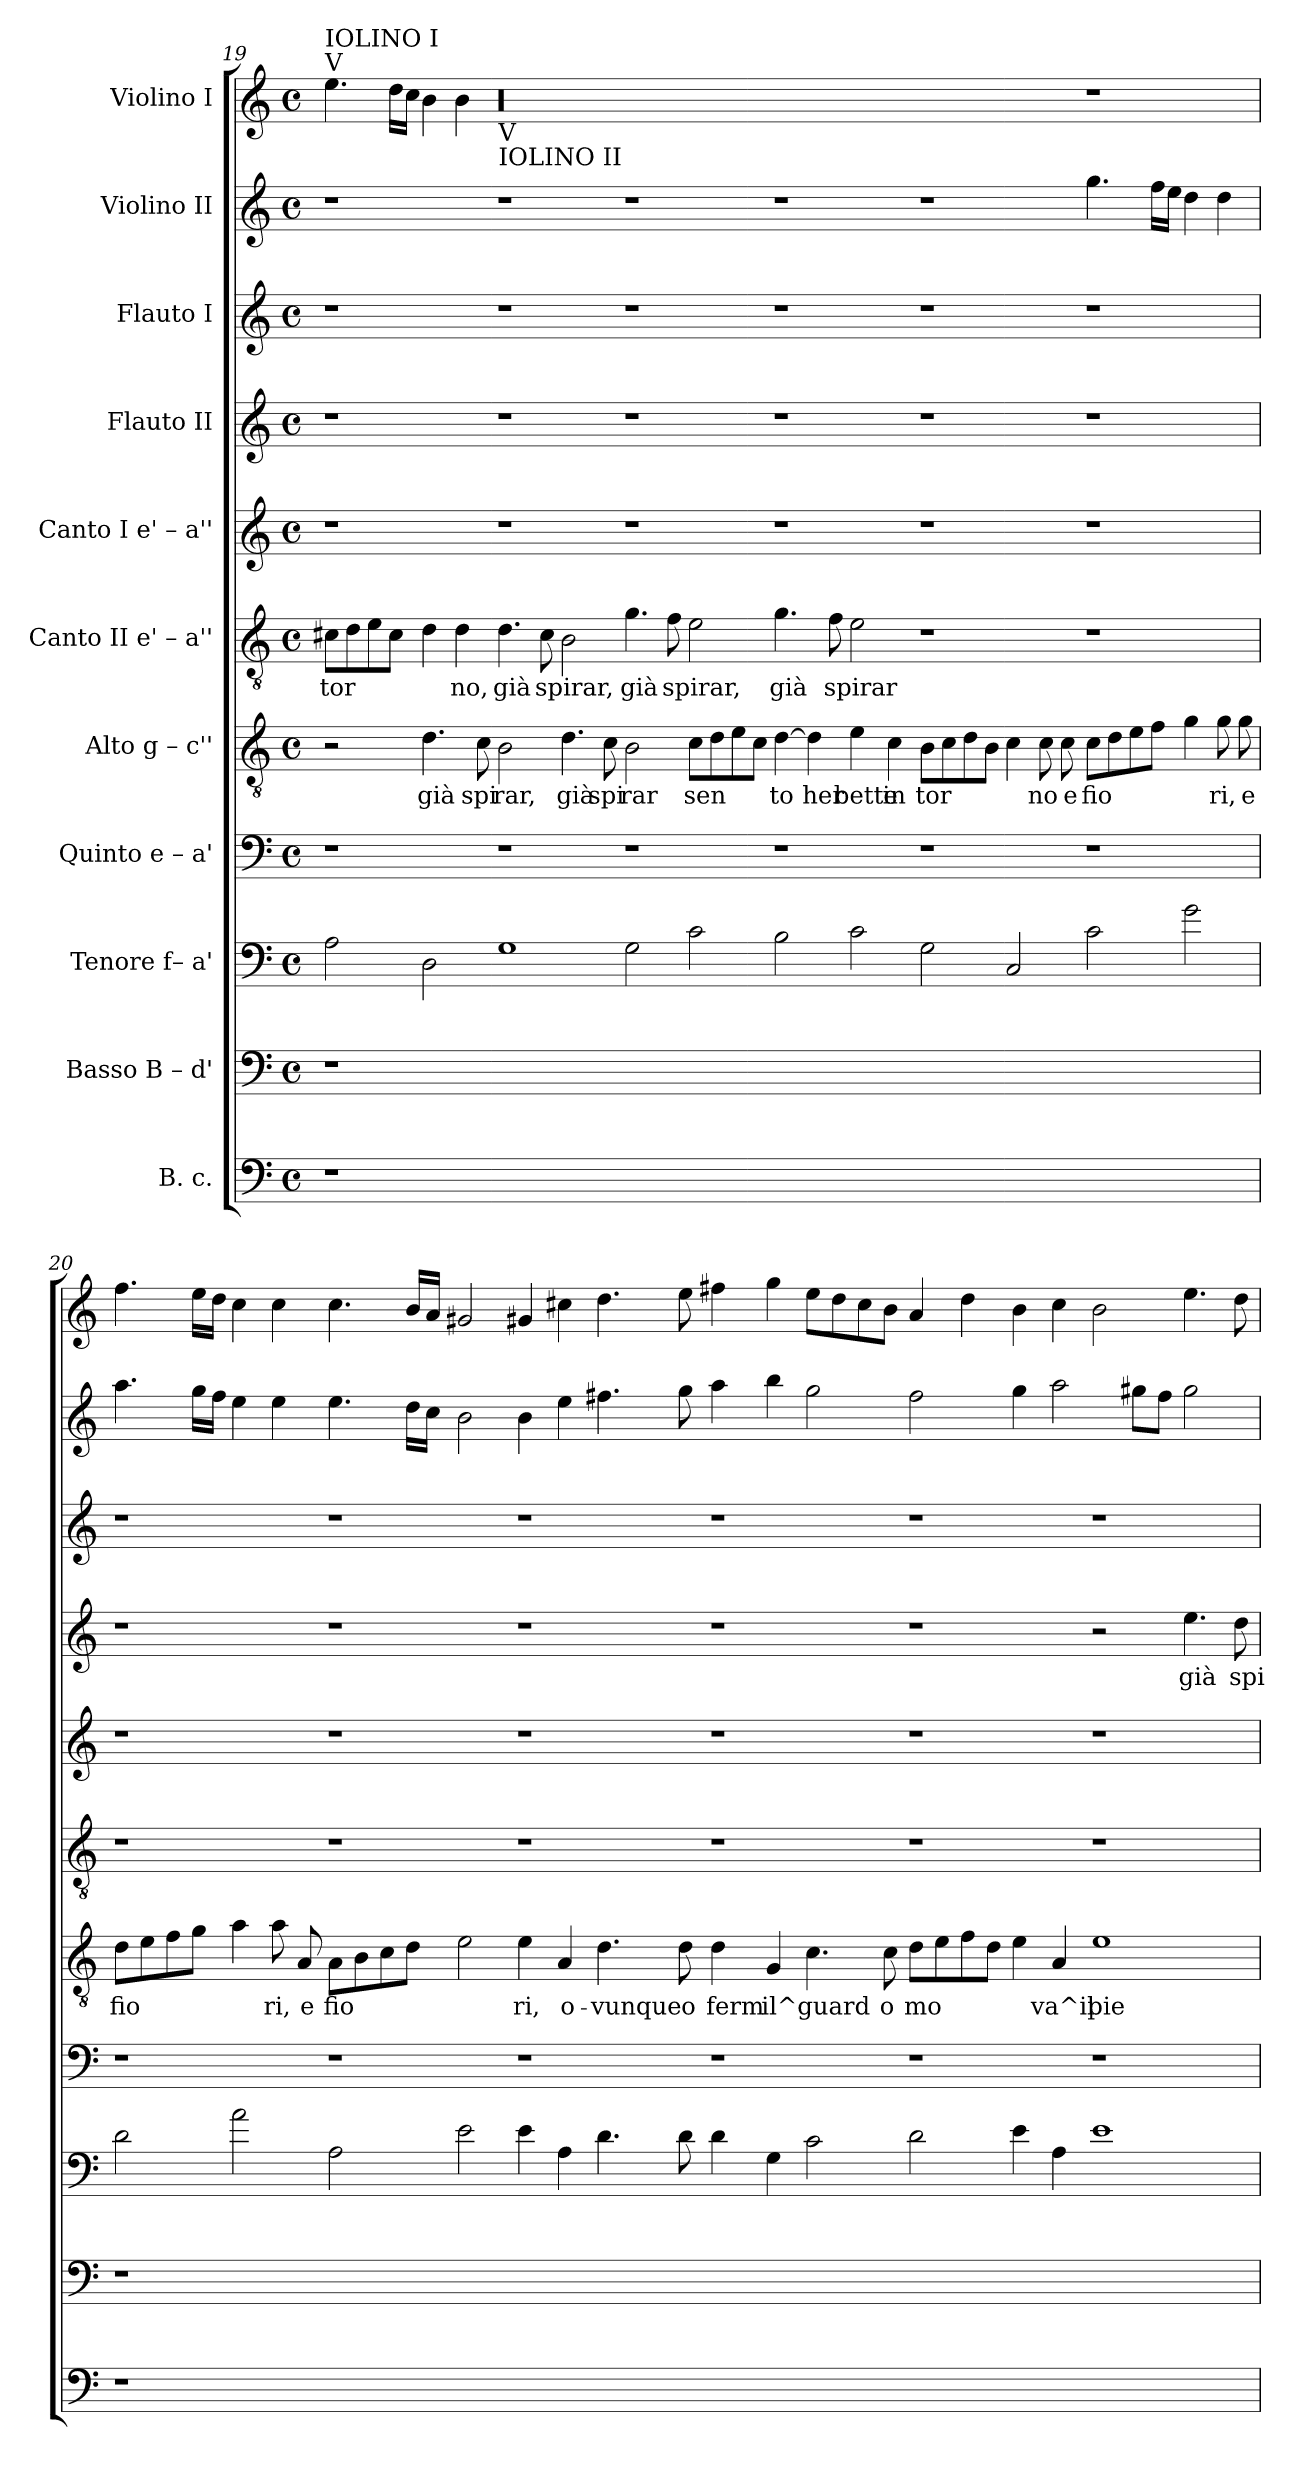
**kern	**kern	**kern	**text	**kern	**kern	**text	**kern	**text	**kern	**kern	**text	**kern	**kern	**kern
*part11	*part10	*part9	*part9	*part8	*part7	*part7	*part6	*part6	*part5	*part4	*part4	*part3	*part2	*part1
*staff11	*staff10	*staff9	*staff9	*staff8	*staff7	*staff7	*staff6	*staff6	*staff5	*staff4	*staff4	*staff3	*staff2	*staff1
*I"B. c.	*I"Basso  B – d'	*I"Tenore  f– a'	*	*I"Quinto  e – a'	*I"Alto  g – c''	*	*I"Canto II  e' – a''	*	*I"Canto I  e' – a''	*I"Flauto II	*	*I"Flauto I	*I"Violino II	*I"Violino I
!!LO:LB:g=z
*clefF4	*clefF4	*clefF4	*	*clefF4	*clefGv2	*	*clefGv2	*	*clefG2	*clefG2	*	*clefG2	*clefG2	*clefG2
*k[]	*k[]	*k[]	*	*k[]	*k[]	*	*k[]	*	*k[]	*k[]	*	*k[]	*k[]	*k[]
*C:	*C:	*C:	*	*C:	*C:	*	*C:	*	*C:	*C:	*	*C:	*C:	*C:
*M4/4	*M4/4	*M4/4	*	*M4/4	*M4/4	*	*M4/4	*	*M4/4	*M4/4	*	*M4/4	*M4/4	*M4/4
*met(c)	*met(c)	*met(c)	*	*met(c)	*met(c)	*	*met(c)	*	*met(c)	*met(c)	*	*met(c)	*met(c)	*met(c)
=19	=19	=19	=19	=19	=19	=19	=19	=19	=19	=19	=19	=19	=19	=19
!	!	!	!	!	!	!	!	!	!	!	!	!	!	!LO:TX:a:t=V
!	!	!	!	!	!	!	!	!	!	!	!	!	!	!LO:TX:a:t=IOLINO I
!	!	!	!LO:LY:a:rj	!	!	!	!	!LO:LY:b:rj	!	!	!	!	!	!
1r	1r	2A\	.	1r	2r	.	8c#X\L	tor	1r	1r	.	1r	1r	4.ee\
!	!	!	!	!	!	!	!	!LO:LY:b:rj	!	!	!	!	!	!
.	.	.	.	.	.	.	8d\	.	.	.	.	.	.	.
!	!	!	!	!	!	!	!	!LO:LY:b:rj	!	!	!	!	!	!
.	.	.	.	.	.	.	8e\	.	.	.	.	.	.	.
!	!	!	!	!	!	!	!	!LO:LY:b:rj	!	!	!	!	!	!
.	.	.	.	.	.	.	8c#\J	.	.	.	.	.	.	16dd\L
.	.	.	.	.	.	.	.	.	.	.	.	.	.	16cc\J
!	!	!	!LO:LY:a:rj	!	!	!LO:LY:b:rj	!	!LO:LY:b:rj	!	!	!	!	!	!
.	.	2D\	.	.	4.d\	già	4d\	.	.	.	.	.	.	4b\
!	!	!	!	!	!	!	!	!LO:LY:b:rj	!	!	!	!	!	!
.	.	.	.	.	.	.	4d\	no,	.	.	.	.	.	4b\
!	!	!	!	!	!	!LO:LY:b:rj	!	!	!	!	!	!	!	!
.	.	.	.	.	8c\	spi	.	.	.	.	.	.	.	.
!	!	!	!	!	!	!	!	!	!	!	!	!	!	!LO:TX:b:t=V
!	!	!	!	!	!	!	!	!	!	!	!	!	!	!LO:TX:b:t=IOLINO II
!	!	!	!LO:LY:a:rj	!	!	!LO:LY:b:rj	!	!LO:LY:b:rj	!	!	!	!	!	!
00ryy	00ryy	1G	.	1r	2B\	rar,	4.d\	già	1r	1r	.	1r	1r	00r
!	!	!	!	!	!	!	!	!LO:LY:b:rj	!	!	!	!	!	!
.	.	.	.	.	.	.	8c#\	spirar,	.	.	.	.	.	.
!	!	!	!	!	!	!LO:LY:b:rj	!	!LO:LY:b:rj	!	!	!	!	!	!
.	.	.	.	.	4.d\	già	2B\	.	.	.	.	.	.	.
!	!	!	!	!	!	!LO:LY:b:rj	!	!	!	!	!	!	!	!
.	.	.	.	.	8c\	spi	.	.	.	.	.	.	.	.
!	!	!	!LO:LY:a:rj	!	!	!LO:LY:b:rj	!	!LO:LY:b:rj	!	!	!	!	!	!
.	.	2G\	.	1r	2B\	rar	4.g\	già	1r	1r	.	1r	1r	.
!	!	!	!	!	!	!	!	!LO:LY:b:rj	!	!	!	!	!	!
.	.	.	.	.	.	.	8f\	spirar,	.	.	.	.	.	.
!	!	!	!LO:LY:a:rj	!	!	!LO:LY:b:rj	!	!LO:LY:b:rj	!	!	!	!	!	!
.	.	2c\	.	.	8c\L	sen	2e\	.	.	.	.	.	.	.
!	!	!	!	!	!	!LO:LY:b:rj	!	!	!	!	!	!	!	!
.	.	.	.	.	8d\	.	.	.	.	.	.	.	.	.
!	!	!	!	!	!	!LO:LY:b:rj	!	!	!	!	!	!	!	!
.	.	.	.	.	8e\	.	.	.	.	.	.	.	.	.
!	!	!	!	!	!	!LO:LY:b:rj	!	!	!	!	!	!	!	!
.	.	.	.	.	8c\J	.	.	.	.	.	.	.	.	.
!	!	!	!LO:LY:a:rj	!	!	!LO:LY:b:rj	!	!LO:LY:b:rj	!	!	!	!	!	!
.	.	2B\	.	1r	[<4d\	to	4.g\	già	1r	1r	.	1r	1r	.
!	!	!	!	!	!	!LO:LY:b:rj	!	!	!	!	!	!	!	!
.	.	.	.	.	4d\]	her	.	.	.	.	.	.	.	.
!	!	!	!	!	!	!	!	!LO:LY:b:rj	!	!	!	!	!	!
.	.	.	.	.	.	.	8f\	spirar	.	.	.	.	.	.
!	!	!	!LO:LY:a:rj	!	!	!LO:LY:b:rj	!	!LO:LY:b:rj	!	!	!	!	!	!
.	.	2c\	.	.	4e\	bette	2e\	.	.	.	.	.	.	.
!	!	!	!	!	!	!LO:LY:b:rj	!	!	!	!	!	!	!	!
.	.	.	.	.	4c\	in	.	.	.	.	.	.	.	.
!	!	!	!LO:LY:a:rj	!	!	!LO:LY:b:rj	!	!	!	!	!	!	!	!
.	.	2G\	.	1r	8B\L	tor	1r	.	1r	1r	.	1r	1r	.
!	!	!	!	!	!	!LO:LY:b:rj	!	!	!	!	!	!	!	!
.	.	.	.	.	8c\	.	.	.	.	.	.	.	.	.
!	!	!	!	!	!	!LO:LY:b:rj	!	!	!	!	!	!	!	!
.	.	.	.	.	8d\	.	.	.	.	.	.	.	.	.
!	!	!	!	!	!	!LO:LY:b:rj	!	!	!	!	!	!	!	!
.	.	.	.	.	8B\J	.	.	.	.	.	.	.	.	.
!	!	!	!LO:LY:a:rj	!	!	!LO:LY:b:rj	!	!	!	!	!	!	!	!
.	.	2C/	.	.	4c\	.	.	.	.	.	.	.	.	.
!	!	!	!	!	!	!LO:LY:b:rj	!	!	!	!	!	!	!	!
.	.	.	.	.	8c\	no	.	.	.	.	.	.	.	.
!	!	!	!	!	!	!LO:LY:b:rj	!	!	!	!	!	!	!	!
.	.	.	.	.	8c\	e	.	.	.	.	.	.	.	.
!	!	!	!LO:LY:a:rj	!	!	!LO:LY:b:rj	!	!	!	!	!	!	!	!
1ryy	1ryy	2c\	.	1r	8c\L	fio	1r	.	1r	1r	.	1r	4.gg\	1r
!	!	!	!	!	!	!LO:LY:b:rj	!	!	!	!	!	!	!	!
.	.	.	.	.	8d\	.	.	.	.	.	.	.	.	.
!	!	!	!	!	!	!LO:LY:b:rj	!	!	!	!	!	!	!	!
.	.	.	.	.	8e\	.	.	.	.	.	.	.	.	.
!	!	!	!	!	!	!LO:LY:b:rj	!	!	!	!	!	!	!	!
.	.	.	.	.	8f\J	.	.	.	.	.	.	.	16ff\L	.
.	.	.	.	.	.	.	.	.	.	.	.	.	16ee\J	.
!	!	!	!LO:LY:a:rj	!	!	!LO:LY:b:rj	!	!	!	!	!	!	!	!
.	.	2g\	.	.	4g\	.	.	.	.	.	.	.	4dd\	.
!	!	!	!	!	!	!LO:LY:b:rj	!	!	!	!	!	!	!	!
.	.	.	.	.	8g\	ri,	.	.	.	.	.	.	4dd\	.
!	!	!	!	!	!	!LO:LY:b:rj	!	!	!	!	!	!	!	!
.	.	.	.	.	8g\	e	.	.	.	.	.	.	.	.
!!LO:PB:g=z
=20	=20	=20	=20	=20	=20	=20	=20	=20	=20	=20	=20	=20	=20	=20
!	!	!	!LO:LY:a:rj	!	!	!LO:LY:b:rj	!	!	!	!	!	!	!	!
1r	1r	2d\	.	1r	8d\L	fio-	1r	.	1r	1r	.	1r	4.aa\	4.ff\
!	!	!	!	!	!	!LO:LY:b:rj	!	!	!	!	!	!	!	!
.	.	.	.	.	8e\	--	.	.	.	.	.	.	.	.
!	!	!	!	!	!	!LO:LY:b:rj	!	!	!	!	!	!	!	!
.	.	.	.	.	8f\	--	.	.	.	.	.	.	.	.
!	!	!	!	!	!	!LO:LY:b:rj	!	!	!	!	!	!	!	!
.	.	.	.	.	8g\J	--	.	.	.	.	.	.	16gg\L	16ee\L
.	.	.	.	.	.	.	.	.	.	.	.	.	16ff\J	16dd\J
!	!	!	!LO:LY:a:rj	!	!	!LO:LY:b:rj	!	!	!	!	!	!	!	!
.	.	2a\	.	.	4a\	--	.	.	.	.	.	.	4ee\	4cc\
!	!	!	!	!	!	!LO:LY:b:rj	!	!	!	!	!	!	!	!
.	.	.	.	.	8a\	-ri,	.	.	.	.	.	.	4ee\	4cc\
!	!	!	!	!	!	!LO:LY:b:rj	!	!	!	!	!	!	!	!
.	.	.	.	.	8A/	e	.	.	.	.	.	.	.	.
!	!	!	!LO:LY:a:rj	!	!	!LO:LY:b:rj	!	!	!	!	!	!	!	!
00ryy	00ryy	2A\	.	1r	8A\L	fio-	1r	.	1r	1r	.	1r	4.ee\	4.cc\
!	!	!	!	!	!	!LO:LY:b:rj	!	!	!	!	!	!	!	!
.	.	.	.	.	8B\	--	.	.	.	.	.	.	.	.
!	!	!	!	!	!	!LO:LY:b:rj	!	!	!	!	!	!	!	!
.	.	.	.	.	8c\	--	.	.	.	.	.	.	.	.
!	!	!	!	!	!	!LO:LY:b:rj	!	!	!	!	!	!	!	!
.	.	.	.	.	8d\J	--	.	.	.	.	.	.	16dd\L	16b/L
.	.	.	.	.	.	.	.	.	.	.	.	.	16cc\J	16a/J
!	!	!	!LO:LY:a:rj	!	!	!LO:LY:b:rj	!	!	!	!	!	!	!	!
.	.	2e\	.	.	2e\	--	.	.	.	.	.	.	2b\	2g#X/
!	!	!	!LO:LY:a:rj	!	!	!LO:LY:b:rj	!	!	!	!	!	!	!	!
.	.	4e\	.	1r	4e\	-ri,	1r	.	1r	1r	.	1r	4b\	4g#X/
!	!	!	!LO:LY:a:rj	!	!	!LO:LY:b:rj	!	!	!	!	!	!	!	!
.	.	4A\	.	.	4A/	o-	.	.	.	.	.	.	4ee\	4cc#X\
!	!	!	!LO:LY:a:rj	!	!	!LO:LY:b:rj	!	!	!	!	!	!	!	!
.	.	4.d\	.	.	4.d\	-vunque	.	.	.	.	.	.	4.ff#X\	4.dd\
!	!	!	!LO:LY:a:rj	!	!	!LO:LY:b:rj	!	!	!	!	!	!	!	!
.	.	8d\	.	.	8d\	o	.	.	.	.	.	.	8gg\	8ee\
!	!	!	!LO:LY:a:rj	!	!	!LO:LY:b:rj	!	!	!	!	!	!	!	!
.	.	4d\	.	1r	4d\	ferm	1r	.	1r	1r	.	1r	4aa\	4ff#X\
!	!	!	!LO:LY:a:rj	!	!	!LO:LY:b:rj	!	!	!	!	!	!	!	!
.	.	4G\	.	.	4G/	il^guard	.	.	.	.	.	.	4bb\	4gg\
!	!	!	!LO:LY:a:rj	!	!	!LO:LY:b:rj	!	!	!	!	!	!	!	!
.	.	2c\	.	.	4.c\	.	.	.	.	.	.	.	2gg\	8ee\L
.	.	.	.	.	.	.	.	.	.	.	.	.	.	8dd\
.	.	.	.	.	.	.	.	.	.	.	.	.	.	8cc#\
!	!	!	!	!	!	!LO:LY:b:rj	!	!	!	!	!	!	!	!
.	.	.	.	.	8c\	o	.	.	.	.	.	.	.	8b\J
!	!	!	!LO:LY:a:rj	!	!	!LO:LY:b:rj	!	!	!	!	!	!	!	!
.	.	2d\	.	1r	8d\L	mo-	1r	.	1r	1r	.	1r	2ff#\	4a/
!	!	!	!	!	!	!LO:LY:b:rj	!	!	!	!	!	!	!	!
.	.	.	.	.	8e\	--	.	.	.	.	.	.	.	.
!	!	!	!	!	!	!LO:LY:b:rj	!	!	!	!	!	!	!	!
.	.	.	.	.	8f\	--	.	.	.	.	.	.	.	4dd\
!	!	!	!	!	!	!LO:LY:b:rj	!	!	!	!	!	!	!	!
.	.	.	.	.	8d\J	--	.	.	.	.	.	.	.	.
!	!	!	!LO:LY:a:rj	!	!	!LO:LY:b:rj	!	!	!	!	!	!	!	!
.	.	4e\	.	.	4e\	--	.	.	.	.	.	.	4gg\	4b\
!	!	!	!LO:LY:a:rj	!	!	!LO:LY:b:rj	!	!	!	!	!	!	!	!
.	.	4A\	.	.	4A/	-va^il	.	.	.	.	.	.	2aa\	4cc#\
!	!	!	!LO:LY:a:rj	!	!	!LO:LY:b:rj	!	!	!	!	!	!	!	!
1ryy	1ryy	1e	.	1r	1e	pie-	1r	.	1r	2r	.	1r	.	2b\
.	.	.	.	.	.	.	.	.	.	.	.	.	8gg#X\L	.
.	.	.	.	.	.	.	.	.	.	.	.	.	8ff#\J	.
!	!	!	!	!	!	!	!	!	!	!	!LO:LY:b	!	!	!
.	.	.	.	.	.	.	.	.	.	4.ee\	già	.	2gg#\	4.ee\
!	!	!	!	!	!	!	!	!	!	!	!LO:LY:b	!	!	!
.	.	.	.	.	.	.	.	.	.	8dd\	spi-	.	.	8dd\
=	=	=	=	=	=	=	=	=	=	=	=	=	=	=
*-	*-	*-	*-	*-	*-	*-	*-	*-	*-	*-	*-	*-	*-	*-
